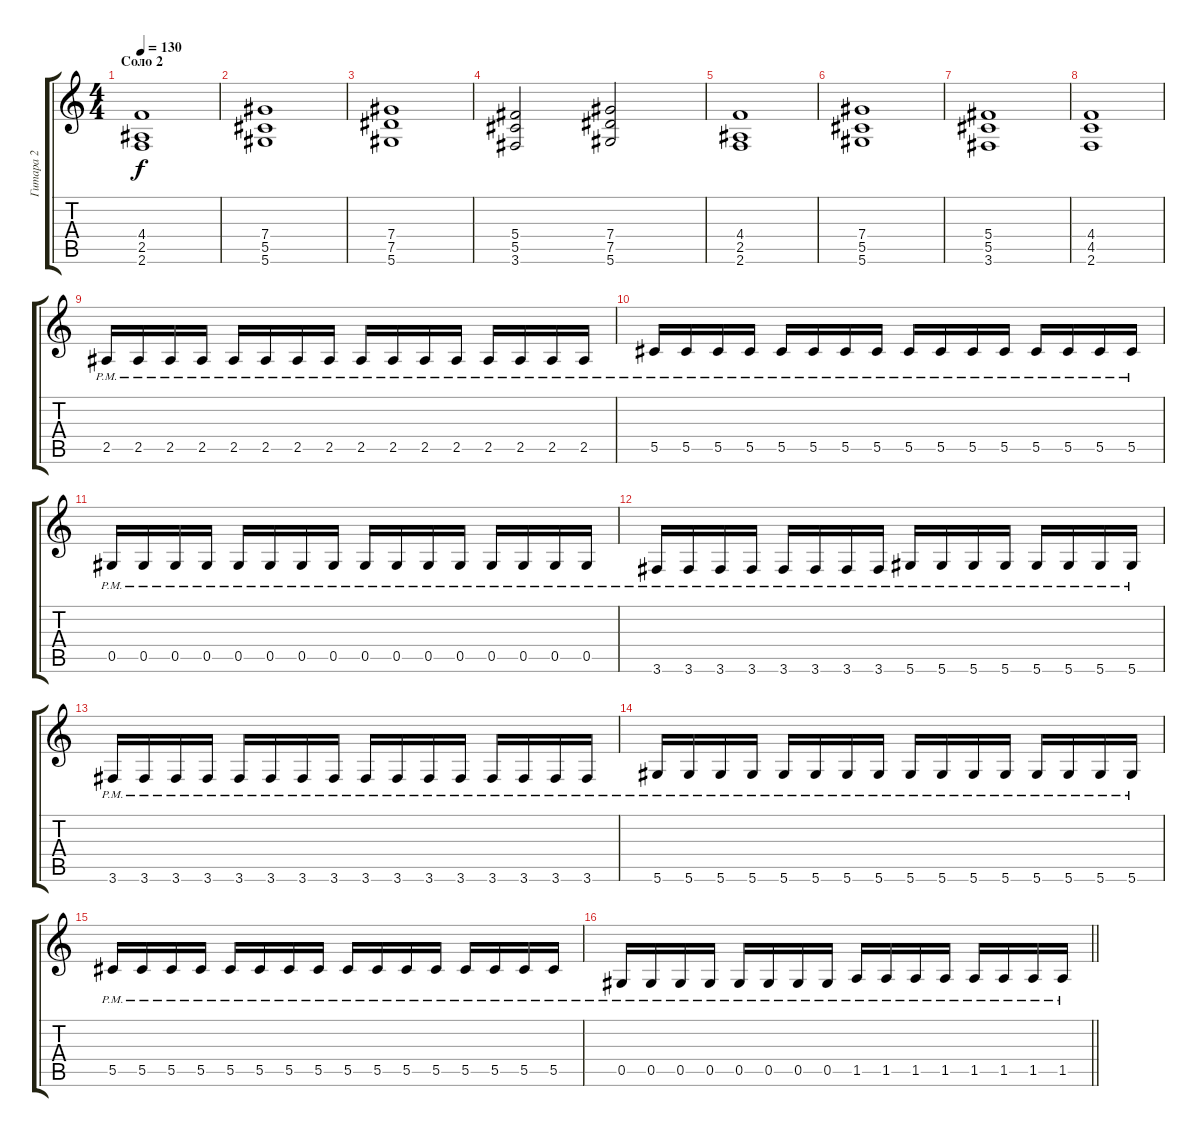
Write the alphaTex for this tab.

\track ("Гитара 2" "Гитара 2") {instrument distortionguitar}
\staff {score tabs}
\tuning (Eb4 Bb3 Gb3 Db3 Ab2 Eb2) {hide}
\ts (4 4)
\section ("" "Соло 2")
\tempo 130
\clef g2
\ks c
(4.4 2.5 2.6).1{dy f} |
(7.4 5.5 5.6).1 |
(7.4 7.5 5.6).1 |
(5.4 5.5 3.6).2 (7.4 7.5 5.6).2 |
(4.4 2.5 2.6).1 |
(7.4 5.5 5.6).1 |
(5.4 5.5 3.6).1 |
(4.4 4.5 2.6).1 |
2.5{pm}.16 2.5{pm}.16 2.5{pm}.16 2.5{pm}.16 2.5{pm}.16 2.5{pm}.16 2.5{pm}.16 2.5{pm}.16 2.5{pm}.16 2.5{pm}.16 2.5{pm}.16 2.5{pm}.16 2.5{pm}.16 2.5{pm}.16 2.5{pm}.16 2.5{pm}.16 |
5.5{pm}.16 5.5{pm}.16 5.5{pm}.16 5.5{pm}.16 5.5{pm}.16 5.5{pm}.16 5.5{pm}.16 5.5{pm}.16 5.5{pm}.16 5.5{pm}.16 5.5{pm}.16 5.5{pm}.16 5.5{pm}.16 5.5{pm}.16 5.5{pm}.16 5.5{pm}.16 |
0.5{pm}.16 0.5{pm}.16 0.5{pm}.16 0.5{pm}.16 0.5{pm}.16 0.5{pm}.16 0.5{pm}.16 0.5{pm}.16 0.5{pm}.16 0.5{pm}.16 0.5{pm}.16 0.5{pm}.16 0.5{pm}.16 0.5{pm}.16 0.5{pm}.16 0.5{pm}.16 |
3.6{pm}.16 3.6{pm}.16 3.6{pm}.16 3.6{pm}.16 3.6{pm}.16 3.6{pm}.16 3.6{pm}.16 3.6{pm}.16 5.6{pm}.16 5.6{pm}.16 5.6{pm}.16 5.6{pm}.16 5.6{pm}.16 5.6{pm}.16 5.6{pm}.16 5.6{pm}.16 |
3.6{pm}.16 3.6{pm}.16 3.6{pm}.16 3.6{pm}.16 3.6{pm}.16 3.6{pm}.16 3.6{pm}.16 3.6{pm}.16 3.6{pm}.16 3.6{pm}.16 3.6{pm}.16 3.6{pm}.16 3.6{pm}.16 3.6{pm}.16 3.6{pm}.16 3.6{pm}.16 |
5.6{pm}.16 5.6{pm}.16 5.6{pm}.16 5.6{pm}.16 5.6{pm}.16 5.6{pm}.16 5.6{pm}.16 5.6{pm}.16 5.6{pm}.16 5.6{pm}.16 5.6{pm}.16 5.6{pm}.16 5.6{pm}.16 5.6{pm}.16 5.6{pm}.16 5.6{pm}.16 |
5.5{pm}.16 5.5{pm}.16 5.5{pm}.16 5.5{pm}.16 5.5{pm}.16 5.5{pm}.16 5.5{pm}.16 5.5{pm}.16 5.5{pm}.16 5.5{pm}.16 5.5{pm}.16 5.5{pm}.16 5.5{pm}.16 5.5{pm}.16 5.5{pm}.16 5.5{pm}.16 |
\barLineRight lightlight
0.5{pm}.16 0.5{pm}.16 0.5{pm}.16 0.5{pm}.16 0.5{pm}.16 0.5{pm}.16 0.5{pm}.16 0.5{pm}.16 1.5{pm}.16 1.5{pm}.16 1.5{pm}.16 1.5{pm}.16 1.5{pm}.16 1.5{pm}.16 1.5{pm}.16 1.5{pm}.16
